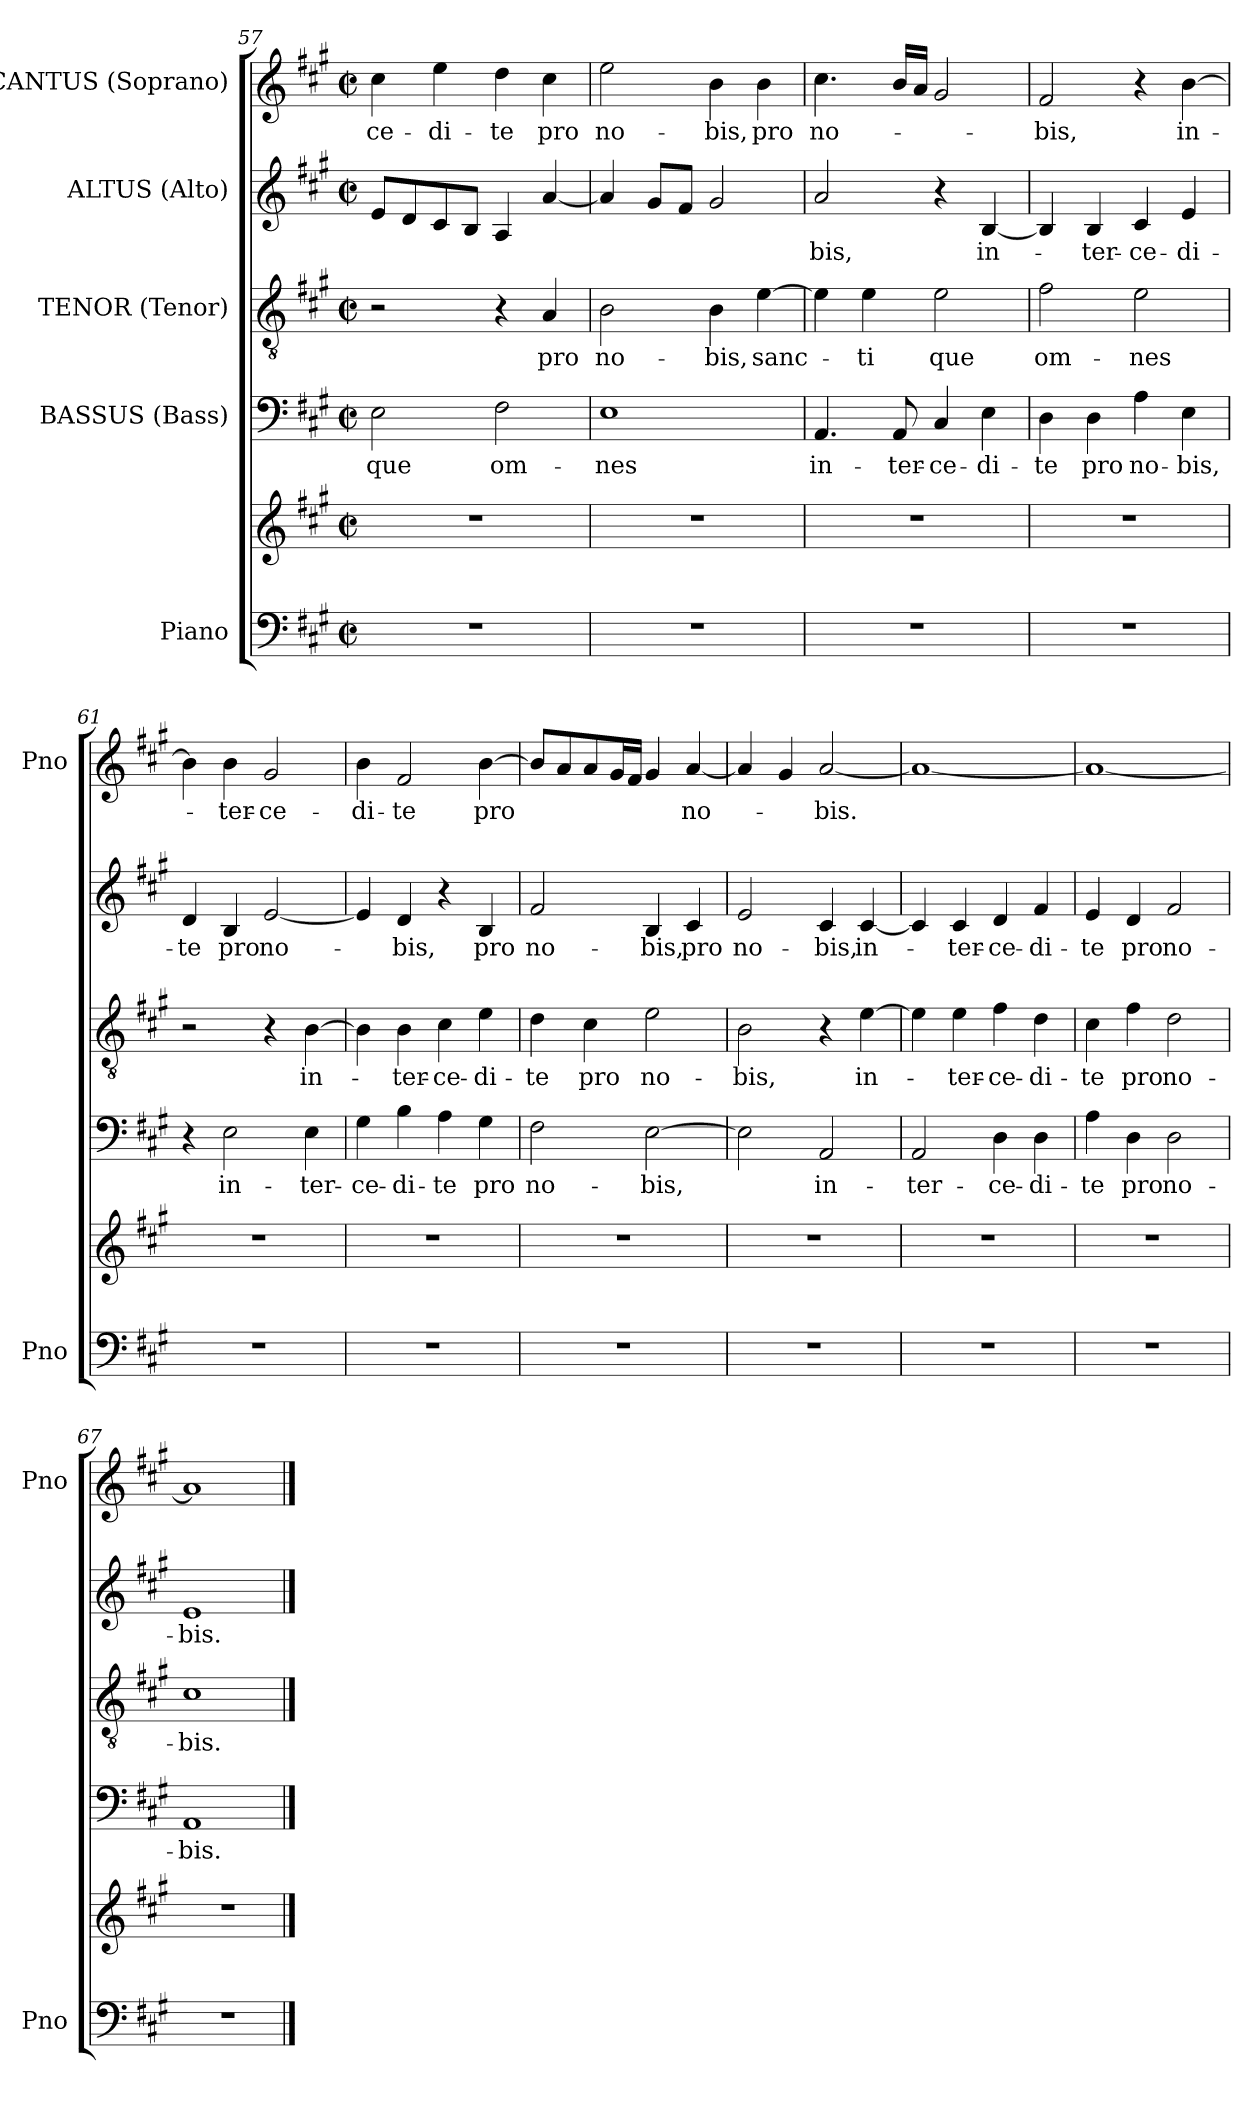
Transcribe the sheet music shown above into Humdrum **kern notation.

**kern	**kern	**kern	**text	**kern	**text	**kern	**text	**text	**kern	**text	**text
*part5	*part5	*part4	*part4	*part3	*part3	*part2	*part2	*part2	*part1	*part1	*part1
*staff6	*staff5	*staff4	*staff4	*staff3	*staff3	*staff2	*staff2	*staff2	*staff1	*staff1	*staff1
*I"Piano	*	*I"BASSUS (Bass)	*	*I"TENOR (Tenor)	*	*I"ALTUS (Alto)	*	*	*I"CANTUS (Soprano)	*	*
*I'Pno	*	*	*	*	*	*	*	*	*I'Pno	*	*
*clefF4	*clefG2	*clefF4	*	*clefGv2	*	*clefG2	*	*	*clefG2	*	*
*k[f#c#g#]	*k[f#c#g#]	*k[f#c#g#]	*	*k[f#c#g#]	*	*k[f#c#g#]	*	*	*k[f#c#g#]	*	*
*A:	*A:	*A:	*	*A:	*	*A:	*	*	*A:	*	*
*M2/2	*M2/2	*M2/2	*	*M2/2	*	*M2/2	*	*	*M2/2	*	*
*met(c|)	*met(c|)	*met(c|)	*	*met(c|)	*	*met(c|)	*	*	*met(c|)	*	*
=57	=57	=57	=57	=57	=57	=57	=57	=57	=57	=57	=57
1r	1r	2E\	que	2r	.	8e/L	.	.	4cc#\	-ce-	.
.	.	.	.	.	.	8d/	.	.	.	.	.
.	.	.	.	.	.	8c#/	.	.	4ee\	-di-	.
.	.	.	.	.	.	8B/J	.	.	.	.	.
.	.	2F#\	om-	4r	.	4A/	.	.	4dd\	-te	.
.	.	.	.	4A/	pro	[4a/	.	.	4cc#\	pro	.
=58	=58	=58	=58	=58	=58	=58	=58	=58	=58	=58	=58
1r	1r	1E	-nes	2B\	no-	4a/]	.	.	2ee\	no-	.
.	.	.	.	.	.	8g#/L	.	.	.	.	.
.	.	.	.	.	.	8f#/J	.	.	.	.	.
.	.	.	.	4B\	-bis,	2g#/	.	.	4b\	-bis,	.
.	.	.	.	[4e\	sanc-	.	.	.	4b\	pro	.
=59	=59	=59	=59	=59	=59	=59	=59	=59	=59	=59	=59
1r	1r	4.AA/	in-	4e\]	.	2a/	-bis,	.	4.cc#\	no-	.
.	.	.	.	4e\	-ti	.	.	.	.	.	.
.	.	8AA/	-ter-	.	.	.	.	.	16b/LL	.	.
.	.	.	.	.	.	.	.	.	16a/JJ	.	.
.	.	4C#/	-ce-	2e\	que	4r	.	.	2g#/	.	.
.	.	4E\	-di-	.	.	[4B/	in-	.	.	.	.
=60	=60	=60	=60	=60	=60	=60	=60	=60	=60	=60	=60
1r	1r	4D\	-te	2f#\	om-	4B/]	.	.	2f#/	-bis,	.
.	.	4D\	pro	.	.	4B/	-ter-	.	.	.	.
.	.	4A\	no-	2e\	-nes	4c#/	-ce-	.	4r	.	.
.	.	4E\	-bis,	.	.	4e/	-di-	.	[4b\	in-	.
!!LO:LB:g=z
=61	=61	=61	=61	=61	=61	=61	=61	=61	=61	=61	=61
1r	1r	4r	.	2r	.	4d/	-te	­	4b\]	.	­
.	.	2E\	in-	.	.	4B/	pro	.	4b\	-ter-	.
.	.	.	.	4r	.	[2e/	no-	.	2g#/	-ce-	.
.	.	4E\	-ter-	[4B\	in-	.	.	.	.	.	.
=62	=62	=62	=62	=62	=62	=62	=62	=62	=62	=62	=62
1r	1r	4G#\	-ce-	4B\]	.	4e/]	.	.	4b\	-di-	.
.	.	4B\	-di-	4B\	-ter-	4d/	-bis,	.	2f#/	-te	.
.	.	4A\	-te	4c#\	-ce-	4r	.	.	.	.	.
.	.	4G#\	pro	4e\	-di-	4B/	pro	.	[4b\	pro	.
=63	=63	=63	=63	=63	=63	=63	=63	=63	=63	=63	=63
1r	1r	2F#\	no-	4d\	-te	2f#/	no-	.	8b/L]	.	.
.	.	.	.	.	.	.	.	.	8a/	.	.
.	.	.	.	4c#\	pro	.	.	.	8a/	.	.
.	.	.	.	.	.	.	.	.	16g#/L	.	.
.	.	.	.	.	.	.	.	.	16f#/JJ	.	.
.	.	[2E\	-bis,	2e\	no-	4B/	-bis,	.	4g#/	.	.
.	.	.	.	.	.	4c#/	pro	.	[4a/	no-	.
=64	=64	=64	=64	=64	=64	=64	=64	=64	=64	=64	=64
1r	1r	2E\]	.	2B\	-bis,	2e/	no-	.	4a/]	.	.
.	.	.	.	.	.	.	.	.	4g#/	.	.
.	.	2AA/	in-	4r	.	4c#/	-bis,	.	[2a/	-bis.	.
.	.	.	.	[4e\	in-	[4c#/	in-	.	.	.	.
=65	=65	=65	=65	=65	=65	=65	=65	=65	=65	=65	=65
1r	1r	2AA/	-ter-	4e\]	.	4c#/]	.	.	1a_	.	.
.	.	.	.	4e\	-ter-	4c#/	-ter-	.	.	.	.
.	.	4D\	-ce-	4f#\	-ce-	4d/	-ce-	.	.	.	.
.	.	4D\	-di-	4d\	-di-	4f#/	-di-	.	.	.	.
=66	=66	=66	=66	=66	=66	=66	=66	=66	=66	=66	=66
1r	1r	4A\	-te	4c#\	-te	4e/	-te	.	1a_	.	.
.	.	4D\	pro	4f#\	pro	4d/	pro	.	.	.	.
.	.	2D\	no-	2d\	no-	2f#/	no-	.	.	.	.
=67	=67	=67	=67	=67	=67	=67	=67	=67	=67	=67	=67
1r	1r	1AA	-bis.	1c#	-bis.	1e	-bis.	.	1a]	.	.
==	==	==	==	==	==	==	==	==	==	==	==
*-	*-	*-	*-	*-	*-	*-	*-	*-	*-	*-	*-
